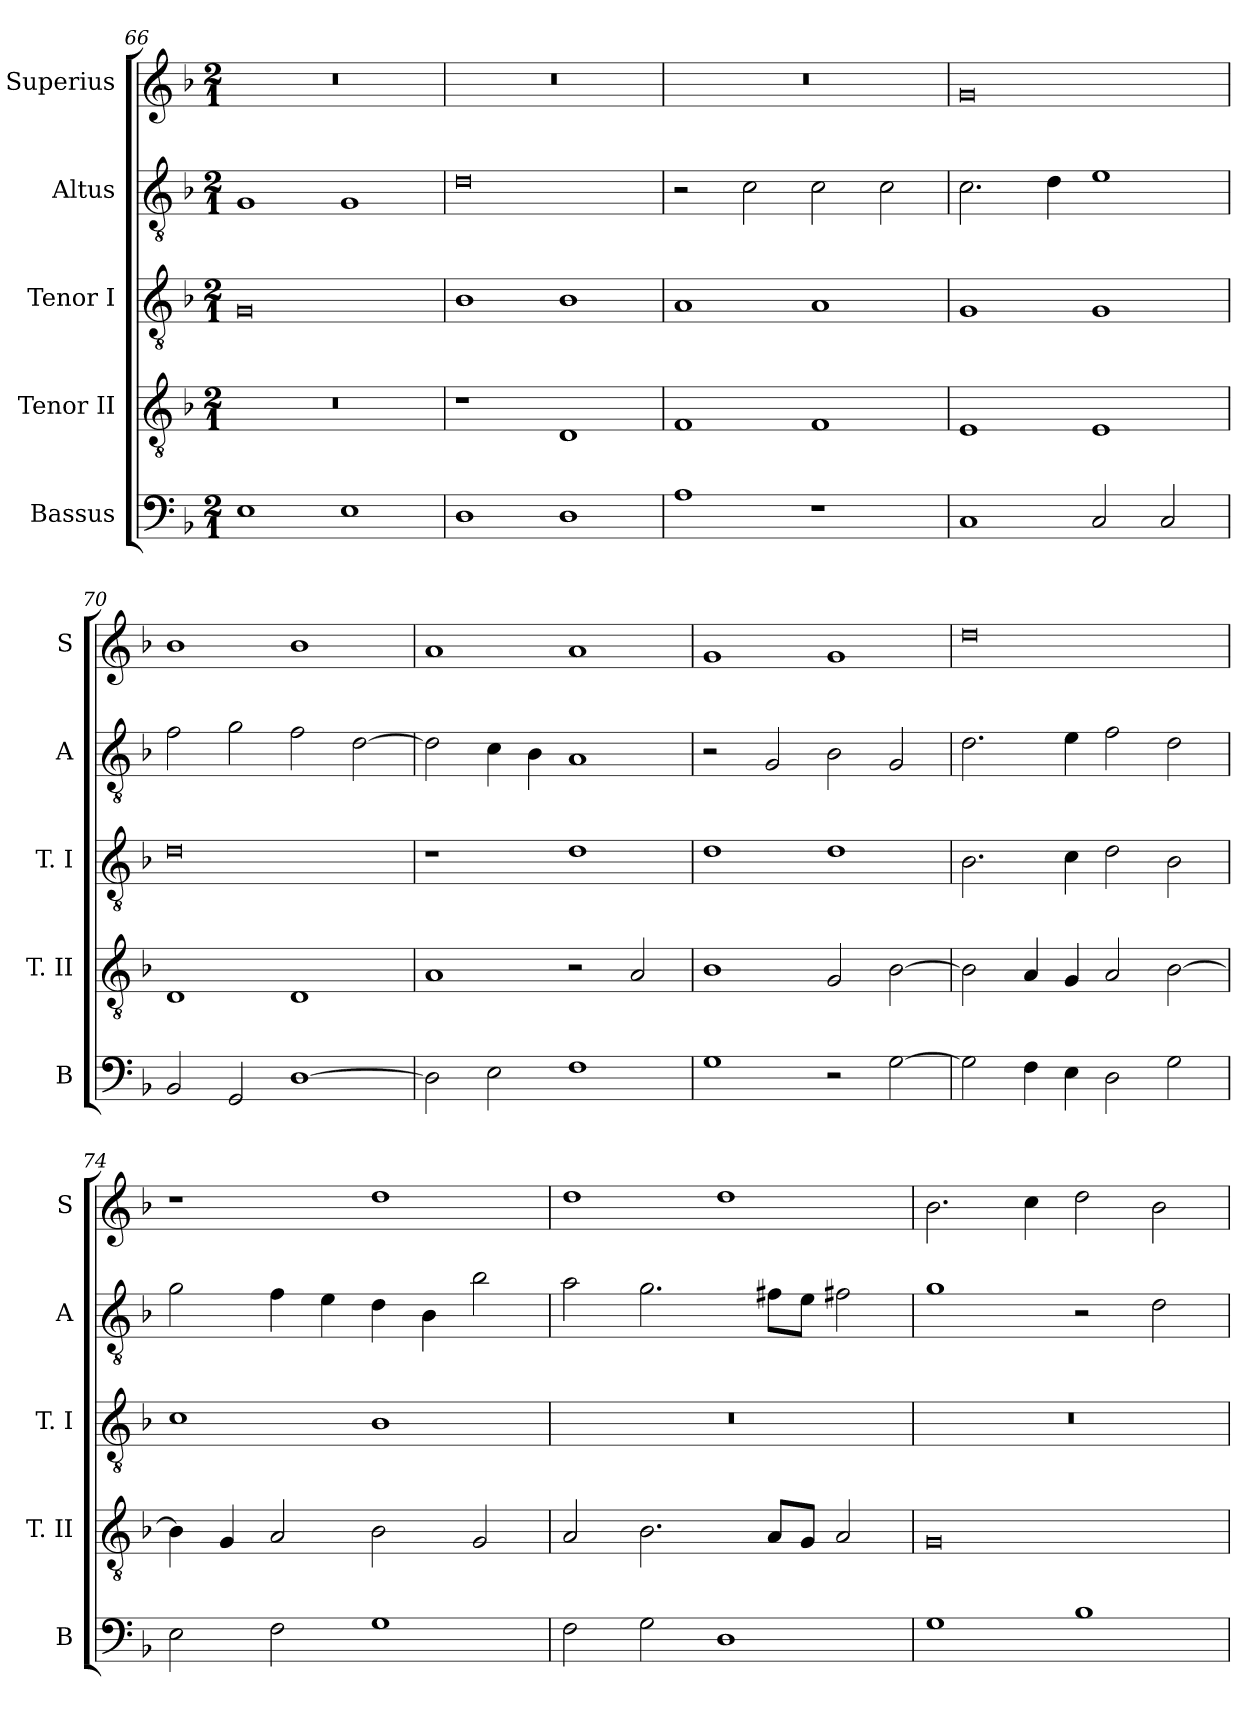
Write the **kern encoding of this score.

**kern	**kern	**kern	**kern	**kern
*part5	*part4	*part3	*part2	*part1
*staff5	*staff4	*staff3	*staff2	*staff1
*I"Bassus	*I"Tenor II	*I"Tenor I	*I"Altus	*I"Superius
*I'B	*I'T. II	*I'T. I	*I'A	*I'S
*clefF4	*clefGv2	*clefGv2	*clefGv2	*clefG2
*k[b-]	*k[b-]	*k[b-]	*k[b-]	*k[b-]
*F:	*F:	*F:	*F:	*F:
*M2/1	*M2/1	*M2/1	*M2/1	*M2/1
=66	=66	=66	=66	=66
1E	0r	0G	1G	0r
1E	.	.	1G	.
=67	=67	=67	=67	=67
1D	1r	1B-	0d	0r
1D	1D	1B-	.	.
=68	=68	=68	=68	=68
1A	1F	1A	2r	0r
.	.	.	2c	.
1r	1F	1A	2c	.
.	.	.	2c	.
=69	=69	=69	=69	=69
1C	1E	1G	2.c	0g
.	.	.	4d	.
2C	1E	1G	1e	.
2C	.	.	.	.
=70	=70	=70	=70	=70
2BB-	1D	0d	2f	1b-
2GG	.	.	2g	.
[1D	1D	.	2f	1b-
.	.	.	[2d	.
=71	=71	=71	=71	=71
2D]	1A	1r	2d]	1a
2E	.	.	4c	.
.	.	.	4B-	.
1F	2r	1d	1A	1a
.	2A	.	.	.
=72	=72	=72	=72	=72
1G	1B-	1d	2r	1g
.	.	.	2G	.
2r	2G	1d	2B-	1g
[2G	[2B-	.	2G	.
=73	=73	=73	=73	=73
2G]	2B-]	2.B-	2.d	0dd
4F	4A	.	.	.
4E	4G	4c	4e	.
2D	2A	2d	2f	.
2G	[2B-	2B-	2d	.
=74	=74	=74	=74	=74
2E	4B-]	1c	2g	1r
.	4G	.	.	.
2F	2A	.	4f	.
.	.	.	4e	.
1G	2B-	1B-	4d	1dd
.	.	.	4B-	.
.	2G	.	2b-	.
=75	=75	=75	=75	=75
2F	2A	0r	2a	1dd
2G	2.B-	.	2.g	.
1D	.	.	.	1dd
.	8AL	.	8f#XL	.
.	8GJ	.	8eJ	.
.	2A	.	2f#X	.
=76	=76	=76	=76	=76
1G	0G	0r	1g	2.b-
.	.	.	.	4cc
1B-	.	.	2r	2dd
.	.	.	2d	2b-
=	=	=	=	=
*-	*-	*-	*-	*-
